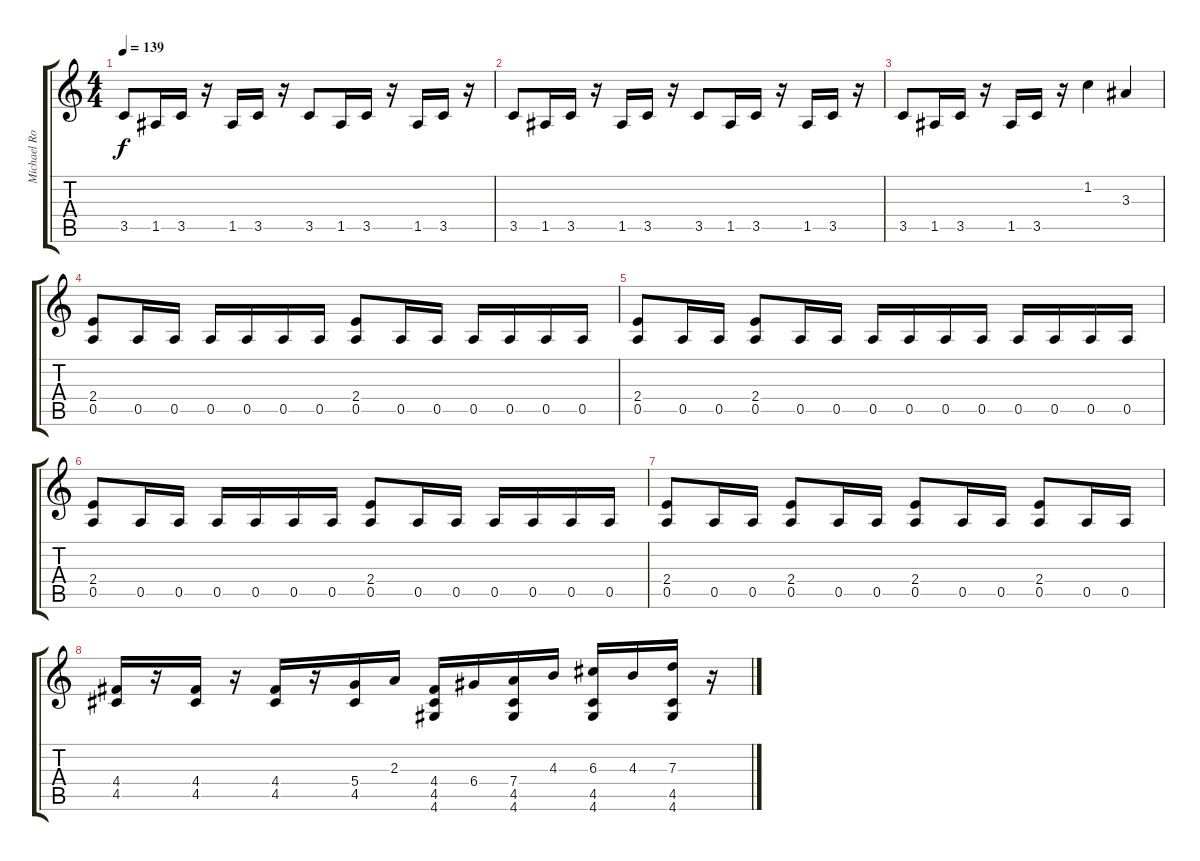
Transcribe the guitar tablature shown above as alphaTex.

\track ("Michael Romeo" "Michael Ro") {instrument distortionguitar}
\staff {score tabs}
\tuning (E4 B3 G3 D3 A2 E2) {hide}
\ts (4 4)
\tempo 139
\clef g2
\ks c
3.5.8{dy f} 1.5.16 3.5.16 r.16 1.5.16 3.5.16 r.16 3.5.8 1.5.16 3.5.16 r.16 1.5.16 3.5.16 r.16 |
3.5.8 1.5.16 3.5.16 r.16 1.5.16 3.5.16 r.16 3.5.8 1.5.16 3.5.16 r.16 1.5.16 3.5.16 r.16 |
3.5.8 1.5.16 3.5.16 r.16 1.5.16 3.5.16 r.16 1.2.4 3.3.4 |
(2.4 0.5).8 0.5.16 0.5.16 0.5.16 0.5.16 0.5.16 0.5.16 (2.4 0.5).8 0.5.16 0.5.16 0.5.16 0.5.16 0.5.16 0.5.16 |
(2.4 0.5).8 0.5.16 0.5.16 (2.4 0.5).8 0.5.16 0.5.16 0.5.16 0.5.16 0.5.16 0.5.16 0.5.16 0.5.16 0.5.16 0.5.16 |
(2.4 0.5).8 0.5.16 0.5.16 0.5.16 0.5.16 0.5.16 0.5.16 (2.4 0.5).8 0.5.16 0.5.16 0.5.16 0.5.16 0.5.16 0.5.16 |
(2.4 0.5).8 0.5.16 0.5.16 (2.4 0.5).8 0.5.16 0.5.16 (2.4 0.5).8 0.5.16 0.5.16 (2.4 0.5).8 0.5.16 0.5.16 |
(4.4 4.5).16 r.16 (4.4 4.5).16 r.16 (4.4 4.5).16 r.16 (5.4 4.5).16 2.3.16 (4.4 4.5 4.6).16 6.4.16 (7.4 4.5 4.6).16 4.3.16 (6.3 4.5 4.6).16 4.3.16 (7.3 4.5 4.6).16 r.16
